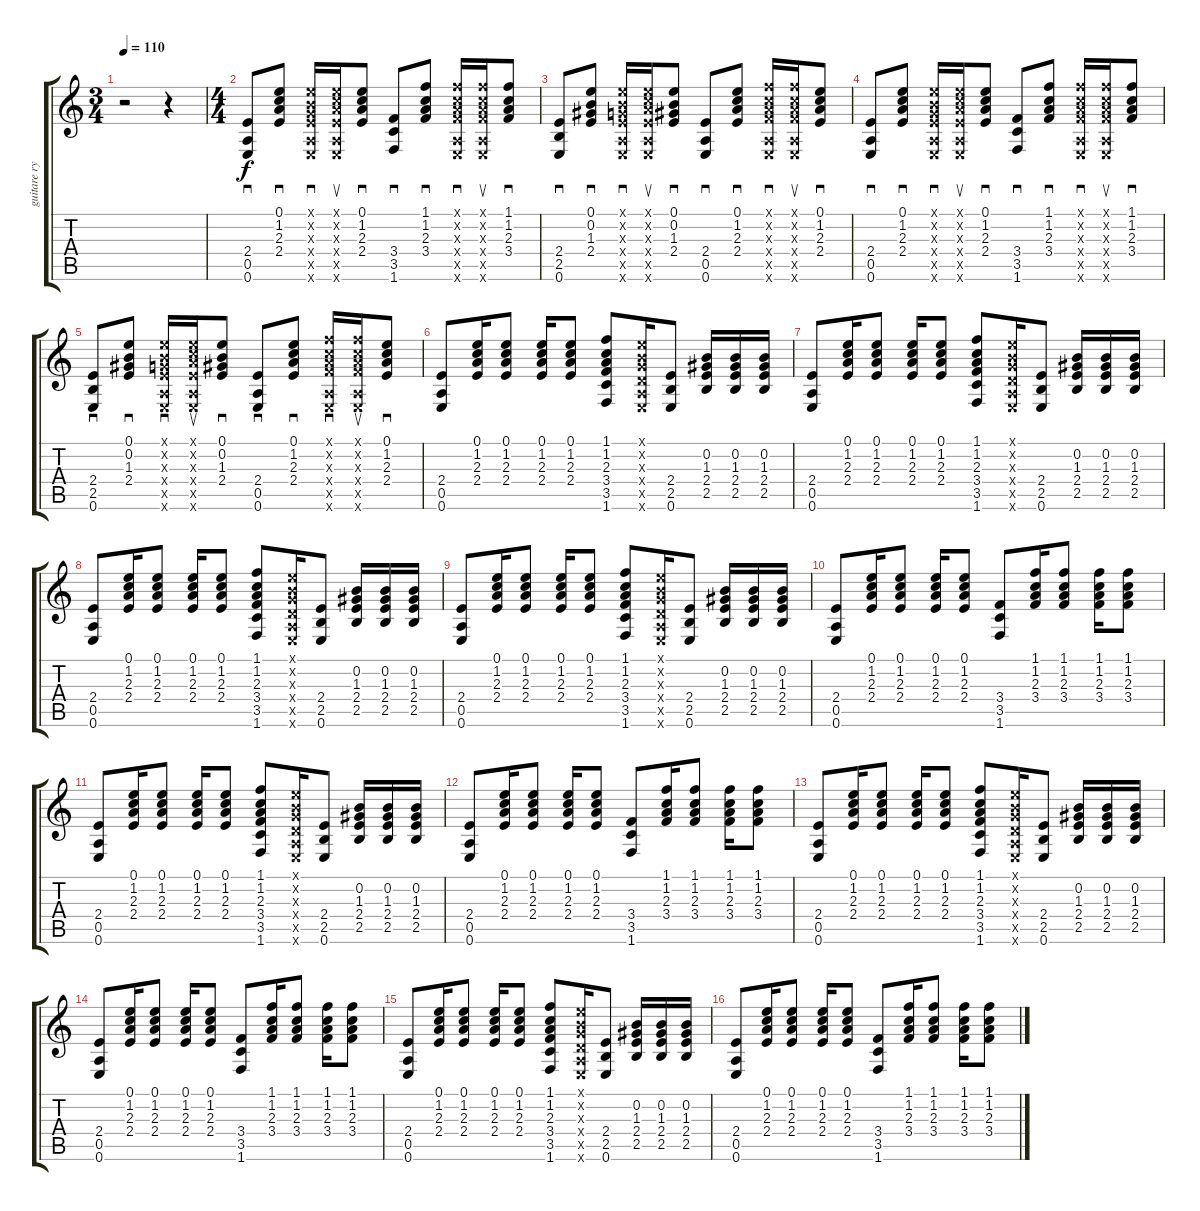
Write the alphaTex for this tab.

\track ("guitare rythmique" "guitare ry") {instrument acousticguitarsteel}
\staff {score tabs}
\tuning (E4 B3 G3 D3 A2 E2) {hide}
\ts (3 4)
\tempo 110
\clef g2
\ks c
r.2{dy f instrument acousticguitarsteel} r.4 |
\ts (4 4)
(2.4 0.5 0.6).8{sd} (0.1 1.2 2.3 2.4).8{sd} (0.1{x} 0.2{x} 0.3{x} 2.4{x} 0.5{x} 0.6{x}).16{sd} (0.1{x} 1.2{x} 2.3{x} 2.4{x} 0.5{x} 0.6{x}).16{su} (0.1 1.2 2.3 2.4).8{sd} (3.4 3.5 1.6).8{sd} (1.1 1.2 2.3 3.4).8{sd} (1.1{x} 1.2{x} 2.3{x} 3.4{x} 0.5{x} 0.6{x}).16{sd} (1.1{x} 1.2{x} 2.3{x} 3.4{x} 0.5{x} 0.6{x}).16{su} (1.1 1.2 2.3 3.4).8{sd} |
(2.4 2.5 0.6).8{sd} (0.1 0.2 1.3 2.4).8{sd} (0.1{x} 0.2{x} 0.3{x} 2.4{x} 0.5{x} 0.6{x}).16{sd} (0.1{x} 1.2{x} 2.3{x} 2.4{x} 0.5{x} 0.6{x}).16{su} (0.1 0.2 1.3 2.4).8{sd} (2.4 0.5 0.6).8{sd} (0.1 1.2 2.3 2.4).8{sd} (1.1{x} 1.2{x} 2.3{x} 3.4{x} 0.5{x} 0.6{x}).16{sd} (1.1{x} 1.2{x} 2.3{x} 3.4{x} 0.5{x} 0.6{x}).16{su} (0.1 1.2 2.3 2.4).8{sd} |
(2.4 0.5 0.6).8{sd} (0.1 1.2 2.3 2.4).8{sd} (0.1{x} 0.2{x} 0.3{x} 2.4{x} 0.5{x} 0.6{x}).16{sd} (0.1{x} 1.2{x} 2.3{x} 2.4{x} 0.5{x} 0.6{x}).16{su} (0.1 1.2 2.3 2.4).8{sd} (3.4 3.5 1.6).8{sd} (1.1 1.2 2.3 3.4).8{sd} (1.1{x} 1.2{x} 2.3{x} 3.4{x} 0.5{x} 0.6{x}).16{sd} (1.1{x} 1.2{x} 2.3{x} 3.4{x} 0.5{x} 0.6{x}).16{su} (1.1 1.2 2.3 3.4).8{sd} |
(2.4 2.5 0.6).8{sd} (0.1 0.2 1.3 2.4).8{sd} (0.1{x} 0.2{x} 0.3{x} 2.4{x} 0.5{x} 0.6{x}).16{sd} (0.1{x} 1.2{x} 2.3{x} 2.4{x} 0.5{x} 0.6{x}).16{su} (0.1 0.2 1.3 2.4).8{sd} (2.4 0.5 0.6).8{sd} (0.1 1.2 2.3 2.4).8{sd} (1.1{x} 1.2{x} 2.3{x} 3.4{x} 0.5{x} 0.6{x}).16{sd} (1.1{x} 1.2{x} 2.3{x} 3.4{x} 0.5{x} 0.6{x}).16{su} (0.1 1.2 2.3 2.4).8{sd} |
(2.4 0.5 0.6).8 (0.1 1.2 2.3 2.4).16 (0.1 1.2 2.3 2.4).8 (0.1 1.2 2.3 2.4).16 (0.1 1.2 2.3 2.4).8 (1.1 1.2 2.3 3.4 3.5 1.6).8 (0.1{x} 0.2{x} 0.3{x} 0.4{x} 0.5{x} 0.6{x}).16 (2.4 2.5 0.6).8 (0.2 1.3 2.4 2.5).16 (0.2 1.3 2.4 2.5).16 (0.2 1.3 2.4 2.5).16 |
(2.4 0.5 0.6).8 (0.1 1.2 2.3 2.4).16 (0.1 1.2 2.3 2.4).8 (0.1 1.2 2.3 2.4).16 (0.1 1.2 2.3 2.4).8 (1.1 1.2 2.3 3.4 3.5 1.6).8 (0.1{x} 0.2{x} 0.3{x} 0.4{x} 0.5{x} 0.6{x}).16 (2.4 2.5 0.6).8 (0.2 1.3 2.4 2.5).16 (0.2 1.3 2.4 2.5).16 (0.2 1.3 2.4 2.5).16 |
(2.4 0.5 0.6).8 (0.1 1.2 2.3 2.4).16 (0.1 1.2 2.3 2.4).8 (0.1 1.2 2.3 2.4).16 (0.1 1.2 2.3 2.4).8 (1.1 1.2 2.3 3.4 3.5 1.6).8 (0.1{x} 0.2{x} 0.3{x} 0.4{x} 0.5{x} 0.6{x}).16 (2.4 2.5 0.6).8 (0.2 1.3 2.4 2.5).16 (0.2 1.3 2.4 2.5).16 (0.2 1.3 2.4 2.5).16 |
(2.4 0.5 0.6).8 (0.1 1.2 2.3 2.4).16 (0.1 1.2 2.3 2.4).8 (0.1 1.2 2.3 2.4).16 (0.1 1.2 2.3 2.4).8 (1.1 1.2 2.3 3.4 3.5 1.6).8 (0.1{x} 0.2{x} 0.3{x} 0.4{x} 0.5{x} 0.6{x}).16 (2.4 2.5 0.6).8 (0.2 1.3 2.4 2.5).16 (0.2 1.3 2.4 2.5).16 (0.2 1.3 2.4 2.5).16 |
(2.4 0.5 0.6).8 (0.1 1.2 2.3 2.4).16 (0.1 1.2 2.3 2.4).8 (0.1 1.2 2.3 2.4).16 (0.1 1.2 2.3 2.4).8 (3.4 3.5 1.6).8 (1.1 1.2 2.3 3.4).16 (1.1 1.2 2.3 3.4).8 (1.1 1.2 2.3 3.4).16 (1.1 1.2 2.3 3.4).8 |
(2.4 0.5 0.6).8 (0.1 1.2 2.3 2.4).16 (0.1 1.2 2.3 2.4).8 (0.1 1.2 2.3 2.4).16 (0.1 1.2 2.3 2.4).8 (1.1 1.2 2.3 3.4 3.5 1.6).8 (0.1{x} 0.2{x} 0.3{x} 0.4{x} 0.5{x} 0.6{x}).16 (2.4 2.5 0.6).8 (0.2 1.3 2.4 2.5).16 (0.2 1.3 2.4 2.5).16 (0.2 1.3 2.4 2.5).16 |
(2.4 0.5 0.6).8 (0.1 1.2 2.3 2.4).16 (0.1 1.2 2.3 2.4).8 (0.1 1.2 2.3 2.4).16 (0.1 1.2 2.3 2.4).8 (3.4 3.5 1.6).8 (1.1 1.2 2.3 3.4).16 (1.1 1.2 2.3 3.4).8 (1.1 1.2 2.3 3.4).16 (1.1 1.2 2.3 3.4).8 |
(2.4 0.5 0.6).8 (0.1 1.2 2.3 2.4).16 (0.1 1.2 2.3 2.4).8 (0.1 1.2 2.3 2.4).16 (0.1 1.2 2.3 2.4).8 (1.1 1.2 2.3 3.4 3.5 1.6).8 (0.1{x} 0.2{x} 0.3{x} 0.4{x} 0.5{x} 0.6{x}).16 (2.4 2.5 0.6).8 (0.2 1.3 2.4 2.5).16 (0.2 1.3 2.4 2.5).16 (0.2 1.3 2.4 2.5).16 |
(2.4 0.5 0.6).8 (0.1 1.2 2.3 2.4).16 (0.1 1.2 2.3 2.4).8 (0.1 1.2 2.3 2.4).16 (0.1 1.2 2.3 2.4).8 (3.4 3.5 1.6).8 (1.1 1.2 2.3 3.4).16 (1.1 1.2 2.3 3.4).8 (1.1 1.2 2.3 3.4).16 (1.1 1.2 2.3 3.4).8 |
(2.4 0.5 0.6).8 (0.1 1.2 2.3 2.4).16 (0.1 1.2 2.3 2.4).8 (0.1 1.2 2.3 2.4).16 (0.1 1.2 2.3 2.4).8 (1.1 1.2 2.3 3.4 3.5 1.6).8 (0.1{x} 0.2{x} 0.3{x} 0.4{x} 0.5{x} 0.6{x}).16 (2.4 2.5 0.6).8 (0.2 1.3 2.4 2.5).16 (0.2 1.3 2.4 2.5).16 (0.2 1.3 2.4 2.5).16 |
(2.4 0.5 0.6).8 (0.1 1.2 2.3 2.4).16 (0.1 1.2 2.3 2.4).8 (0.1 1.2 2.3 2.4).16 (0.1 1.2 2.3 2.4).8 (3.4 3.5 1.6).8 (1.1 1.2 2.3 3.4).16 (1.1 1.2 2.3 3.4).8 (1.1 1.2 2.3 3.4).16 (1.1 1.2 2.3 3.4).8
